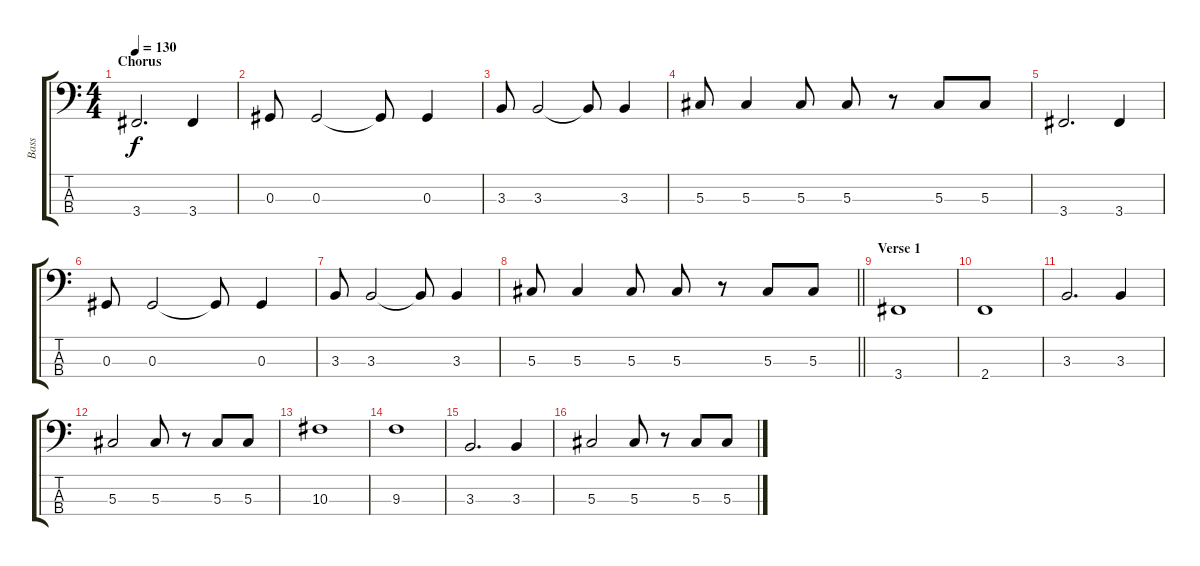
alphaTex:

\track ("Bass" "Bass") {instrument electricbassfinger}
\staff {score tabs}
\tuning (Gb2 Db2 Ab1 Eb1) {hide}
\ts (4 4)
\section ("" "Chorus")
\tempo 130
\clef f4
\ks c
3.4.2{d dy f} 3.4.4 |
0.3.8 0.3.2 0.3{t}.8 0.3.4 |
3.3.8 3.3.2 3.3{t}.8 3.3.4 |
5.3.8 5.3.4 5.3.8 5.3.8 r.8 5.3.8 5.3.8 |
3.4.2{d} 3.4.4 |
0.3.8 0.3.2 0.3{t}.8 0.3.4 |
3.3.8 3.3.2 3.3{t}.8 3.3.4 |
\barLineRight lightlight
5.3.8 5.3.4 5.3.8 5.3.8 r.8 5.3.8 5.3.8 |
\section ("" "Verse 1")
3.4.1 |
2.4.1 |
3.3.2{d} 3.3.4 |
5.3.2 5.3.8 r.8 5.3.8 5.3.8 |
10.3.1 |
9.3.1 |
3.3.2{d} 3.3.4 |
5.3.2 5.3.8 r.8 5.3.8 5.3.8
